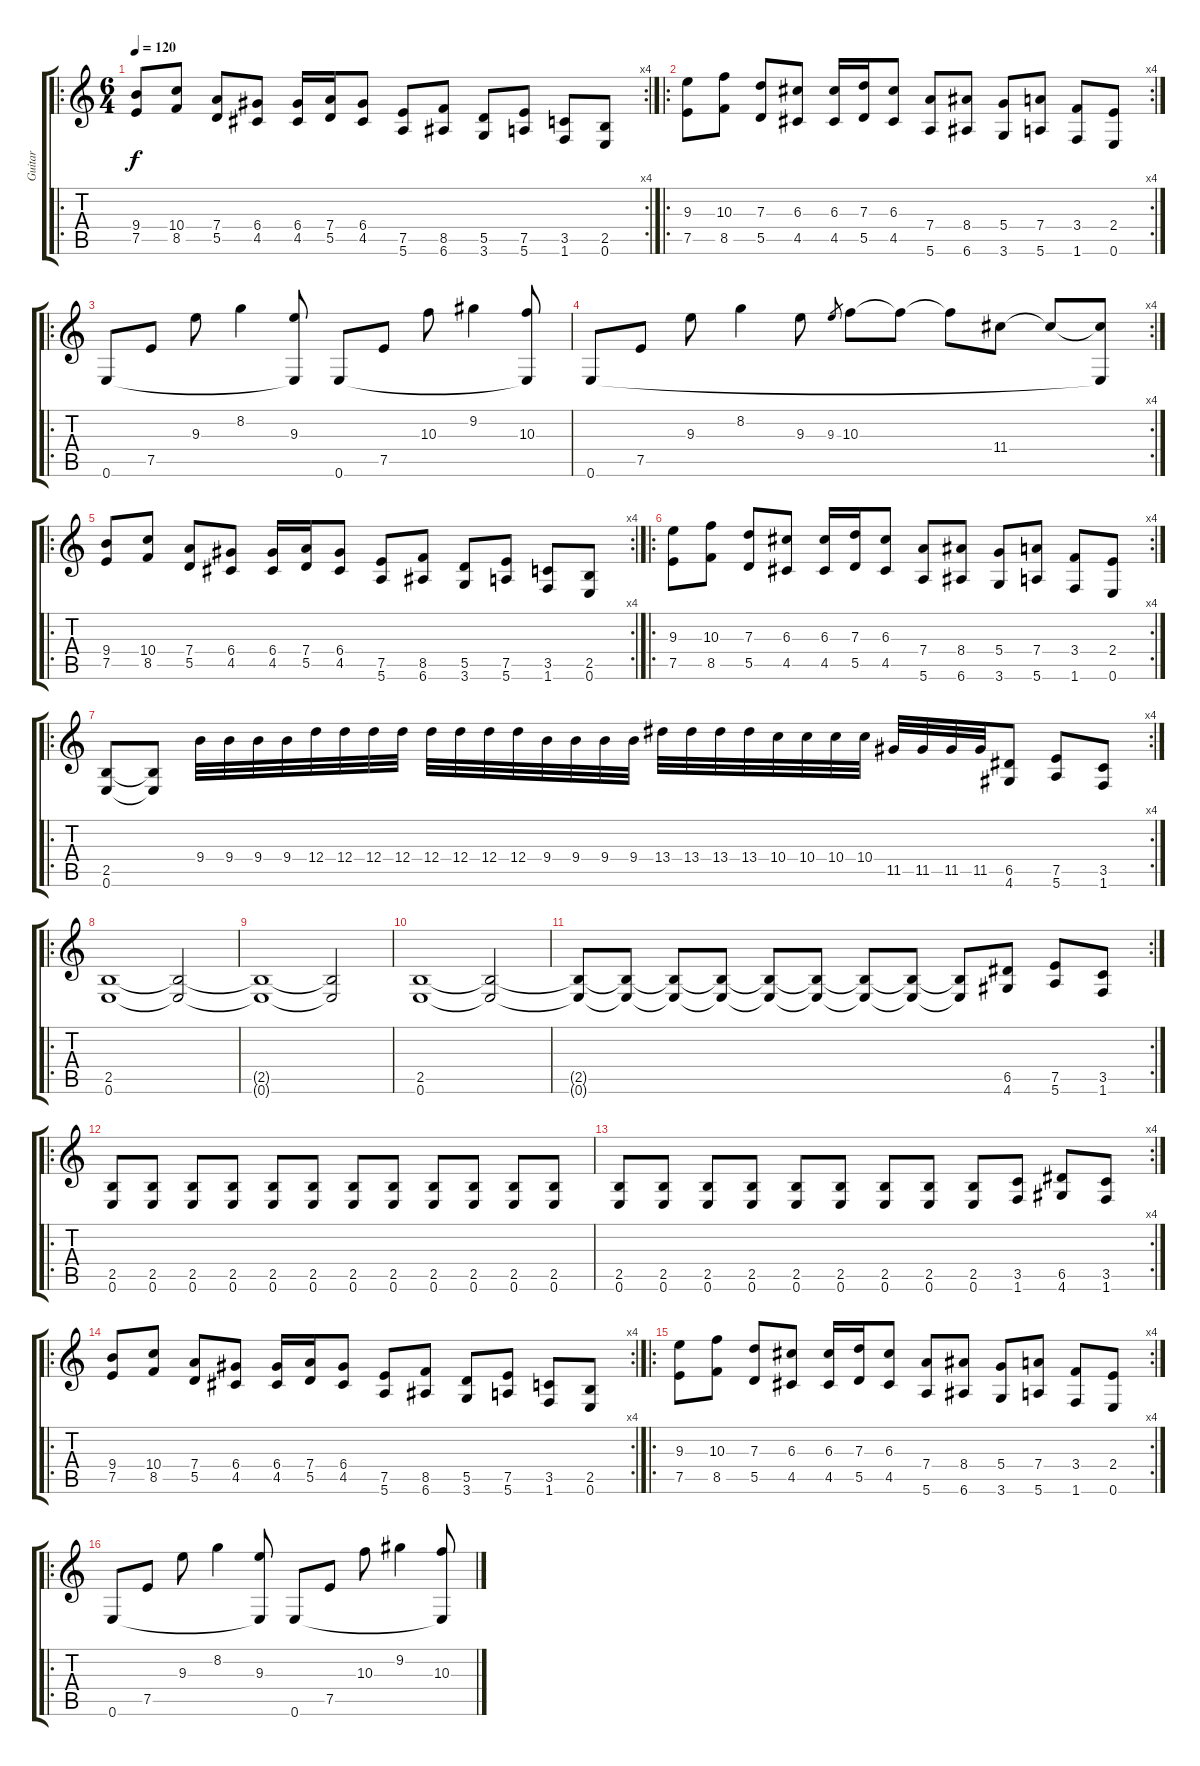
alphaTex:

\track ("Guitar" "Guitar") {instrument overdrivenguitar}
\staff {score tabs}
\tuning (E4 B3 G3 D3 A2 E2) {hide}
\ro
\rc 4
\ts (6 4)
\tempo 120
\clef g2
\ks c
(9.4 7.5).8{dy f instrument overdrivenguitar} (10.4 8.5).8 (7.4 5.5).8 (6.4 4.5).8 (6.4 4.5).16 (7.4 5.5).16 (6.4 4.5).8 (7.5 5.6).8 (8.5 6.6).8 (5.5 3.6).8 (7.5 5.6).8 (3.5 1.6).8 (2.5 0.6).8 |
\ro
\rc 4
(9.3 7.5).8 (10.3 8.5).8 (7.3 5.5).8 (6.3 4.5).8 (6.3 4.5).16 (7.3 5.5).16 (6.3 4.5).8 (7.4 5.6).8 (8.4 6.6).8 (5.4 3.6).8 (7.4 5.6).8 (3.4 1.6).8 (2.4 0.6).8 |
\ro
0.6.8 7.5.8 9.3.8 8.2.4 (9.3 0.6{t}).8 0.6.8 7.5.8 10.3.8 9.2.4 (10.3 0.6{t}).8 |
\rc 4
0.6.8 7.5.8 9.3.8 8.2.4 9.3.8 9.3.8{gr} 10.3.8 10.3{t}.8 10.3{t}.8 11.4.8 11.4{t}.8 (11.4{t} 0.6{t}).8 |
\ro
\rc 4
(9.4 7.5).8 (10.4 8.5).8 (7.4 5.5).8 (6.4 4.5).8 (6.4 4.5).16 (7.4 5.5).16 (6.4 4.5).8 (7.5 5.6).8 (8.5 6.6).8 (5.5 3.6).8 (7.5 5.6).8 (3.5 1.6).8 (2.5 0.6).8 |
\ro
\rc 4
(9.3 7.5).8 (10.3 8.5).8 (7.3 5.5).8 (6.3 4.5).8 (6.3 4.5).16 (7.3 5.5).16 (6.3 4.5).8 (7.4 5.6).8 (8.4 6.6).8 (5.4 3.6).8 (7.4 5.6).8 (3.4 1.6).8 (2.4 0.6).8 |
\ro
\rc 4
(2.5 0.6).8 (2.5{t} 0.6{t}).8 9.4.32 9.4.32 9.4.32 9.4.32 12.4.32 12.4.32 12.4.32 12.4.32 12.4.32 12.4.32 12.4.32 12.4.32 9.4.32 9.4.32 9.4.32 9.4.32 13.4.32 13.4.32 13.4.32 13.4.32 10.4.32 10.4.32 10.4.32 10.4.32 11.5.32 11.5.32 11.5.32 11.5.32 (6.5 4.6).8 (7.5 5.6).8 (3.5 1.6).8 |
\ro
(2.5 0.6).1 (2.5{t} 0.6{t}).2 |
(2.5{t} 0.6{t}).1 (2.5{t} 0.6{t}).2 |
(2.5 0.6).1 (2.5{t} 0.6{t}).2 |
\rc 2
(2.5{t} 0.6{t}).8 (2.5{t} 0.6{t}).8 (2.5{t} 0.6{t}).8 (2.5{t} 0.6{t}).8 (2.5{t} 0.6{t}).8 (2.5{t} 0.6{t}).8 (2.5{t} 0.6{t}).8 (2.5{t} 0.6{t}).8 (2.5{t} 0.6{t}).8 (6.5 4.6).8 (7.5 5.6).8 (3.5 1.6).8 |
\ro
(2.5 0.6).8 (2.5 0.6).8 (2.5 0.6).8 (2.5 0.6).8 (2.5 0.6).8 (2.5 0.6).8 (2.5 0.6).8 (2.5 0.6).8 (2.5 0.6).8 (2.5 0.6).8 (2.5 0.6).8 (2.5 0.6).8 |
\rc 4
(2.5 0.6).8 (2.5 0.6).8 (2.5 0.6).8 (2.5 0.6).8 (2.5 0.6).8 (2.5 0.6).8 (2.5 0.6).8 (2.5 0.6).8 (2.5 0.6).8 (3.5 1.6).8 (6.5 4.6).8 (3.5 1.6).8 |
\ro
\rc 4
(9.4 7.5).8 (10.4 8.5).8 (7.4 5.5).8 (6.4 4.5).8 (6.4 4.5).16 (7.4 5.5).16 (6.4 4.5).8 (7.5 5.6).8 (8.5 6.6).8 (5.5 3.6).8 (7.5 5.6).8 (3.5 1.6).8 (2.5 0.6).8 |
\ro
\rc 4
(9.3 7.5).8 (10.3 8.5).8 (7.3 5.5).8 (6.3 4.5).8 (6.3 4.5).16 (7.3 5.5).16 (6.3 4.5).8 (7.4 5.6).8 (8.4 6.6).8 (5.4 3.6).8 (7.4 5.6).8 (3.4 1.6).8 (2.4 0.6).8 |
\ro
0.6.8 7.5.8 9.3.8 8.2.4 (9.3 0.6{t}).8 0.6.8 7.5.8 10.3.8 9.2.4 (10.3 0.6{t}).8
